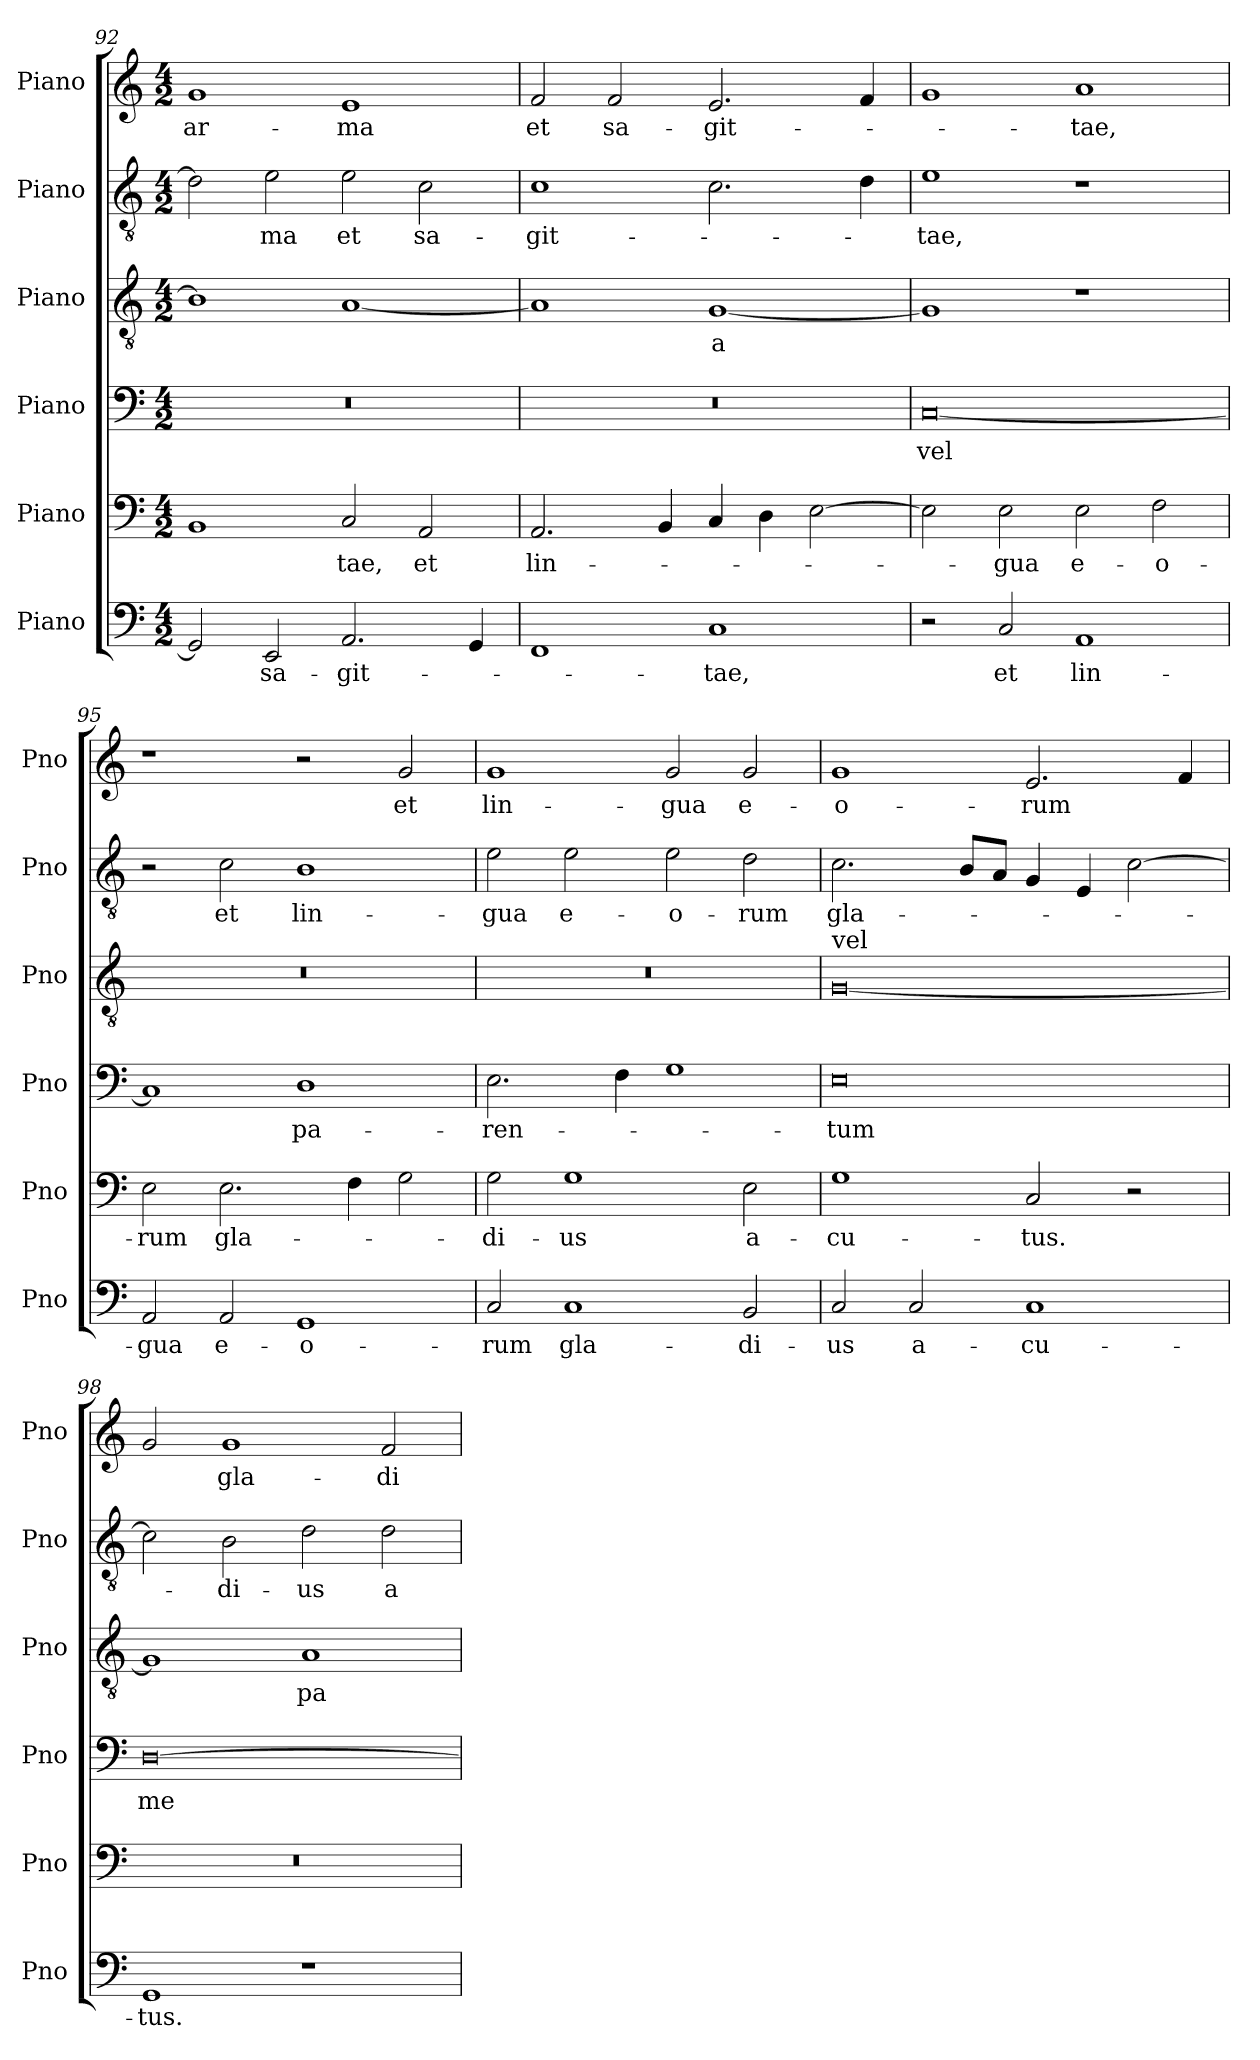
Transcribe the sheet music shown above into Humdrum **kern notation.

**kern	**text	**kern	**text	**kern	**text	**kern	**text	**kern	**text	**kern	**text
*part6	*part6	*part5	*part5	*part4	*part4	*part3	*part3	*part2	*part2	*part1	*part1
*staff6	*staff6	*staff5	*staff5	*staff4	*staff4	*staff3	*staff3	*staff2	*staff2	*staff1	*staff1
*I"Piano	*	*I"Piano	*	*I"Piano	*	*I"Piano	*	*I"Piano	*	*I"Piano	*
*I'Pno	*	*I'Pno	*	*I'Pno	*	*I'Pno	*	*I'Pno	*	*I'Pno	*
*clefF4	*	*clefF4	*	*clefF4	*	*clefGv2	*	*clefGv2	*	*clefG2	*
*k[]	*	*k[]	*	*k[]	*	*k[]	*	*k[]	*	*k[]	*
*M4/2	*	*M4/2	*	*M4/2	*	*M4/2	*	*M4/2	*	*M4/2	*
=92	=92	=92	=92	=92	=92	=92	=92	=92	=92	=92	=92
!	!	!	!	!	!	!	!	!	!	!	!LO:LY:b
2GG/]	.	1BB	.	0r	.	1B]	.	2d\]	.	1g	ar­-
!	!LO:LY:b	!	!	!	!	!	!	!	!LO:LY:b	!	!
2EE/	sa­-	.	.	.	.	.	.	2e\	-ma	.	.
!	!LO:LY:b	!	!LO:LY:b	!	!	!	!	!	!LO:LY:b	!	!LO:LY:b
2.AA/	-git-	2C/	-tae,	.	.	[1A	.	2e\	et	1e	-ma
!	!	!	!LO:LY:b	!	!	!	!	!	!LO:LY:b	!	!
.	.	2AA/	et	.	.	.	.	2c\	sa-	.	.
4GG/	.	.	.	.	.	.	.	.	.	.	.
=93	=93	=93	=93	=93	=93	=93	=93	=93	=93	=93	=93
!	!	!	!LO:LY:b	!	!	!	!	!	!LO:LY:b	!	!LO:LY:b
1FF	.	2.AA/	lin-	0r	.	1A]	.	1c	-git­-	2f/	et
!	!	!	!	!	!	!	!	!	!	!	!LO:LY:b
.	.	.	.	.	.	.	.	.	.	2f/	sa­-
.	.	4BB/	.	.	.	.	.	.	.	.	.
!	!LO:LY:b	!	!	!	!	!	!LO:LY:b	!	!	!	!LO:LY:b
1C	-tae,	4C/	.	.	.	[1G	-a	2.c\	.	2.e/	-git­-
.	.	4D\	.	.	.	.	.	.	.	.	.
.	.	[2E\	.	.	.	.	.	.	.	.	.
.	.	.	.	.	.	.	.	4d\	.	4f/	.
=94	=94	=94	=94	=94	=94	=94	=94	=94	=94	=94	=94
!	!	!	!	!	!LO:LY:b	!	!	!	!LO:LY:b	!	!
2r	.	2E\]	.	[0C	vel	1G]	.	1e	-tae,	1g	.
!	!LO:LY:b	!	!LO:LY:b	!	!	!	!	!	!	!	!
2C/	et	2E\	-gua	.	.	.	.	.	.	.	.
!	!LO:LY:b	!	!LO:LY:b	!	!	!	!	!	!	!	!LO:LY:b
1AA	lin-	2E\	e­-	.	.	1r	.	1r	.	1a	-tae,
!	!	!	!LO:LY:b	!	!	!	!	!	!	!	!
.	.	2F\	-o-	.	.	.	.	.	.	.	.
=95	=95	=95	=95	=95	=95	=95	=95	=95	=95	=95	=95
!	!LO:LY:b	!	!LO:LY:b	!	!	!	!	!	!	!	!
2AA/	-gua	2E\	-rum	1C]	.	0r	.	2r	.	1r	.
!	!LO:LY:b	!	!LO:LY:b	!	!	!	!	!	!LO:LY:b	!	!
2AA/	e­-	2.E\	gla­-	.	.	.	.	2c\	et	.	.
!	!LO:LY:b	!	!	!	!LO:LY:b	!	!	!	!LO:LY:b	!	!
1GG	-o-	.	.	1D	pa­-	.	.	1B	lin­-	2r	.
.	.	4F\	.	.	.	.	.	.	.	.	.
!	!	!	!	!	!	!	!	!	!	!	!LO:LY:b
.	.	2G\	.	.	.	.	.	.	.	2g/	et
=96	=96	=96	=96	=96	=96	=96	=96	=96	=96	=96	=96
!	!LO:LY:b	!	!LO:LY:b	!	!LO:LY:b	!	!	!	!LO:LY:b	!	!LO:LY:b
2C/	-rum	2G\	-di­-	2.E\	-ren-	0r	.	2e\	-gua	1g	lin-
!	!LO:LY:b	!	!LO:LY:b	!	!	!	!	!	!LO:LY:b	!	!
1C	gla­-	1G	-us	.	.	.	.	2e\	e­-	.	.
.	.	.	.	4F\	.	.	.	.	.	.	.
!	!	!	!	!	!	!	!	!	!LO:LY:b	!	!LO:LY:b
.	.	.	.	1G	.	.	.	2e\	-o-	2g/	-gua
!	!LO:LY:b	!	!LO:LY:b	!	!	!	!	!	!LO:LY:b	!	!LO:LY:b
2BB/	-di-	2E\	a-	.	.	.	.	2d\	-rum	2g/	e­-
!!LO:PB:g=z
=97	=97	=97	=97	=97	=97	=97	=97	=97	=97	=97	=97
!	!	!	!	!	!	!LO:TX:a:t=vel	!	!	!	!	!
!	!LO:LY:b	!	!LO:LY:b	!	!LO:LY:b	!	!	!	!LO:LY:b	!	!LO:LY:b
2C/	-us	1G	-cu­-	0E	-tum	[0G	.	2.c\	gla-	1g	-o-
!	!LO:LY:b	!	!	!	!	!	!	!	!	!	!
2C/	a-	.	.	.	.	.	.	.	.	.	.
.	.	.	.	.	.	.	.	8B/L	.	.	.
.	.	.	.	.	.	.	.	8A/J	.	.	.
!	!LO:LY:b	!	!LO:LY:b	!	!	!	!	!	!	!	!LO:LY:b
1C	-cu-	2C/	-tus.	.	.	.	.	4G/	.	2.e/	-rum
.	.	.	.	.	.	.	.	4E/	.	.	.
.	.	2r	.	.	.	.	.	[2c\	.	.	.
.	.	.	.	.	.	.	.	.	.	4f/	.
=98	=98	=98	=98	=98	=98	=98	=98	=98	=98	=98	=98
!	!LO:LY:b	!	!	!	!LO:LY:b	!	!	!	!	!	!
1GG	-tus.	0r	.	[0D	me­-	1G]	.	2c\]	.	2g/	.
!	!	!	!	!	!	!	!	!	!LO:LY:b	!	!LO:LY:b
.	.	.	.	.	.	.	.	2B\	-di-	1g	gla­-
!	!	!	!	!	!	!	!LO:LY:b	!	!LO:LY:b	!	!
1r	.	.	.	.	.	1A	pa-	2d\	-us	.	.
!	!	!	!	!	!	!	!	!	!LO:LY:b	!	!LO:LY:b
.	.	.	.	.	.	.	.	2d\	a-	2f/	-di­-
=	=	=	=	=	=	=	=	=	=	=	=
*-	*-	*-	*-	*-	*-	*-	*-	*-	*-	*-	*-
